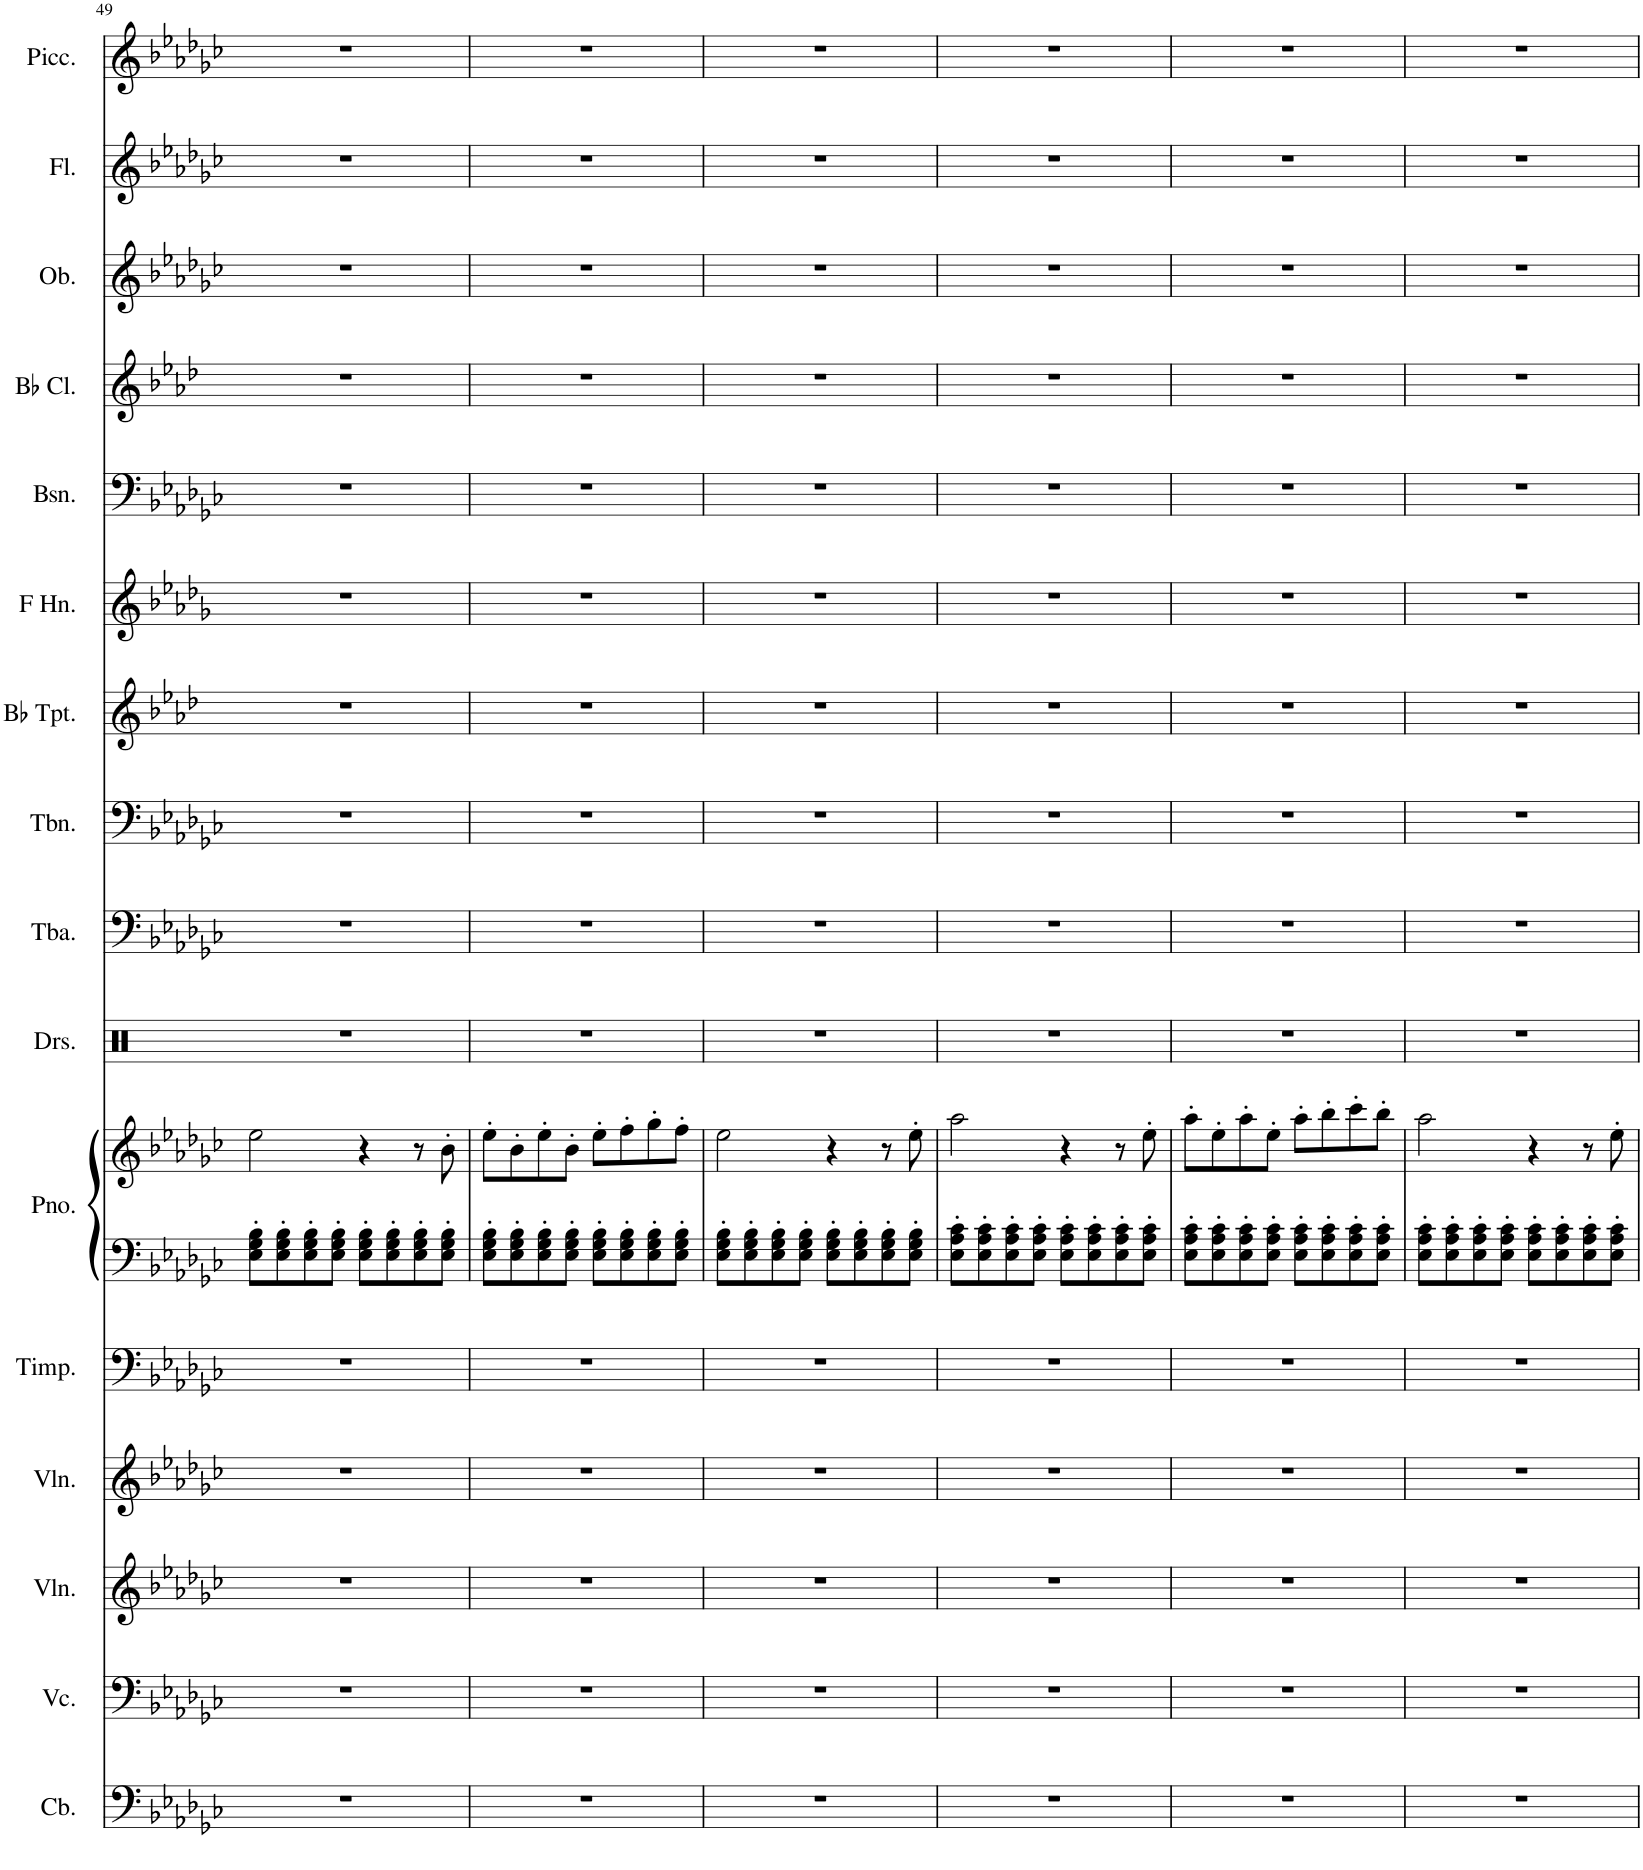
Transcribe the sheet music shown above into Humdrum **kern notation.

**kern	**kern	**kern	**kern	**kern	**kern	**kern	**kern	**kern	**kern	**kern	**kern	**kern	**kern	**kern	**kern	**kern
*part16	*part15	*part14	*part13	*part12	*part11	*part11	*part10	*part9	*part8	*part7	*part6	*part5	*part4	*part3	*part2	*part1
*staff17	*staff16	*staff15	*staff14	*staff13	*staff12	*staff11	*staff10	*staff9	*staff8	*staff7	*staff6	*staff5	*staff4	*staff3	*staff2	*staff1
*I"Contrabass	*I"Violoncello	*I"Violin	*I"Violin	*I"Timpani	*I"Piano	*	*I"Drumset	*I"Tuba	*I"Trombone	*I"Bb Trumpet	*I"Horn in F	*I"Bassoon	*I"Bb Clarinet	*I"Oboe	*I"Flute	*I"Piccolo
*I'Cb.	*I'Vc.	*I'Vln.	*I'Vln.	*I'Timp.	*I'Pno.	*	*I'Drs.	*I'Tba.	*I'Tbn.	*I'Bb Tpt.	*	*I'Bsn.	*I'Bb Cl.	*I'Ob.	*I'Fl.	*I'Picc.
!!LO:PB:g=z
*clefF4	*clefF4	*clefG2	*clefG2	*clefF4	*clefF4	*clefG2	*clefX	*clefF4	*clefF4	*clefG2	*clefG2	*clefF4	*clefG2	*clefG2	*clefG2	*clefG2
*Trd7c12	*	*	*	*	*	*	*	*	*	*Trd1c2	*Trd4c7	*	*Trd1c2	*	*	*Trd-7c-12
*k[b-e-a-d-g-c-]	*k[b-e-a-d-g-c-]	*k[b-e-a-d-g-c-]	*k[b-e-a-d-g-c-]	*k[b-e-a-d-g-c-]	*k[b-e-a-d-g-c-]	*k[b-e-a-d-g-c-]	*k[]	*k[b-e-a-d-g-c-]	*k[b-e-a-d-g-c-]	*k[b-e-a-d-]	*k[b-e-a-d-g-]	*k[b-e-a-d-g-c-]	*k[b-e-a-d-]	*k[b-e-a-d-g-c-]	*k[b-e-a-d-g-c-]	*k[b-e-a-d-g-c-]
*M4/4	*M4/4	*M4/4	*M4/4	*M4/4	*M4/4	*M4/4	*M4/4	*M4/4	*M4/4	*M4/4	*M4/4	*M4/4	*M4/4	*M4/4	*M4/4	*M4/4
=49	=49	=49	=49	=49	=49	=49	=49	=49	=49	=49	=49	=49	=49	=49	=49	=49
1r	1r	1r	1r	1r	8E-\' 8G-\' 8B-\'L	2ee-\	1r	1r	1r	1r	1r	1r	1r	1r	1r	1r
.	.	.	.	.	8E-\' 8G-\' 8B-\'	.	.	.	.	.	.	.	.	.	.	.
.	.	.	.	.	8E-\' 8G-\' 8B-\'	.	.	.	.	.	.	.	.	.	.	.
.	.	.	.	.	8E-\' 8G-\' 8B-\'J	.	.	.	.	.	.	.	.	.	.	.
.	.	.	.	.	8E-\' 8G-\' 8B-\'L	4r	.	.	.	.	.	.	.	.	.	.
.	.	.	.	.	8E-\' 8G-\' 8B-\'	.	.	.	.	.	.	.	.	.	.	.
.	.	.	.	.	8E-\' 8G-\' 8B-\'	8r	.	.	.	.	.	.	.	.	.	.
.	.	.	.	.	8E-\' 8G-\' 8B-\'J	8b-'\	.	.	.	.	.	.	.	.	.	.
=50	=50	=50	=50	=50	=50	=50	=50	=50	=50	=50	=50	=50	=50	=50	=50	=50
1r	1r	1r	1r	1r	8E-\' 8G-\' 8B-\'L	8ee-'\L	1r	1r	1r	1r	1r	1r	1r	1r	1r	1r
.	.	.	.	.	8E-\' 8G-\' 8B-\'	8b-'\	.	.	.	.	.	.	.	.	.	.
.	.	.	.	.	8E-\' 8G-\' 8B-\'	8ee-'\	.	.	.	.	.	.	.	.	.	.
.	.	.	.	.	8E-\' 8G-\' 8B-\'J	8b-'\J	.	.	.	.	.	.	.	.	.	.
.	.	.	.	.	8E-\' 8G-\' 8B-\'L	8ee-'\L	.	.	.	.	.	.	.	.	.	.
.	.	.	.	.	8E-\' 8G-\' 8B-\'	8ff'\	.	.	.	.	.	.	.	.	.	.
.	.	.	.	.	8E-\' 8G-\' 8B-\'	8gg-'\	.	.	.	.	.	.	.	.	.	.
.	.	.	.	.	8E-\' 8G-\' 8B-\'J	8ff'\J	.	.	.	.	.	.	.	.	.	.
=51	=51	=51	=51	=51	=51	=51	=51	=51	=51	=51	=51	=51	=51	=51	=51	=51
1r	1r	1r	1r	1r	8E-\' 8G-\' 8B-\'L	2ee-\	1r	1r	1r	1r	1r	1r	1r	1r	1r	1r
.	.	.	.	.	8E-\' 8G-\' 8B-\'	.	.	.	.	.	.	.	.	.	.	.
.	.	.	.	.	8E-\' 8G-\' 8B-\'	.	.	.	.	.	.	.	.	.	.	.
.	.	.	.	.	8E-\' 8G-\' 8B-\'J	.	.	.	.	.	.	.	.	.	.	.
.	.	.	.	.	8E-\' 8G-\' 8B-\'L	4r	.	.	.	.	.	.	.	.	.	.
.	.	.	.	.	8E-\' 8G-\' 8B-\'	.	.	.	.	.	.	.	.	.	.	.
.	.	.	.	.	8E-\' 8G-\' 8B-\'	8r	.	.	.	.	.	.	.	.	.	.
.	.	.	.	.	8E-\' 8G-\' 8B-\'J	8ee-'\	.	.	.	.	.	.	.	.	.	.
=52	=52	=52	=52	=52	=52	=52	=52	=52	=52	=52	=52	=52	=52	=52	=52	=52
1r	1r	1r	1r	1r	8E-\' 8A-\' 8c-\'L	2aa-\	1r	1r	1r	1r	1r	1r	1r	1r	1r	1r
.	.	.	.	.	8E-\' 8A-\' 8c-\'	.	.	.	.	.	.	.	.	.	.	.
.	.	.	.	.	8E-\' 8A-\' 8c-\'	.	.	.	.	.	.	.	.	.	.	.
.	.	.	.	.	8E-\' 8A-\' 8c-\'J	.	.	.	.	.	.	.	.	.	.	.
.	.	.	.	.	8E-\' 8A-\' 8c-\'L	4r	.	.	.	.	.	.	.	.	.	.
.	.	.	.	.	8E-\' 8A-\' 8c-\'	.	.	.	.	.	.	.	.	.	.	.
.	.	.	.	.	8E-\' 8A-\' 8c-\'	8r	.	.	.	.	.	.	.	.	.	.
.	.	.	.	.	8E-\' 8A-\' 8c-\'J	8ee-'\	.	.	.	.	.	.	.	.	.	.
=53	=53	=53	=53	=53	=53	=53	=53	=53	=53	=53	=53	=53	=53	=53	=53	=53
1r	1r	1r	1r	1r	8E-\' 8A-\' 8c-\'L	8aa-'\L	1r	1r	1r	1r	1r	1r	1r	1r	1r	1r
.	.	.	.	.	8E-\' 8A-\' 8c-\'	8ee-'\	.	.	.	.	.	.	.	.	.	.
.	.	.	.	.	8E-\' 8A-\' 8c-\'	8aa-'\	.	.	.	.	.	.	.	.	.	.
.	.	.	.	.	8E-\' 8A-\' 8c-\'J	8ee-'\J	.	.	.	.	.	.	.	.	.	.
.	.	.	.	.	8E-\' 8A-\' 8c-\'L	8aa-'\L	.	.	.	.	.	.	.	.	.	.
.	.	.	.	.	8E-\' 8A-\' 8c-\'	8bb-'\	.	.	.	.	.	.	.	.	.	.
.	.	.	.	.	8E-\' 8A-\' 8c-\'	8ccc-'\	.	.	.	.	.	.	.	.	.	.
.	.	.	.	.	8E-\' 8A-\' 8c-\'J	8bb-'\J	.	.	.	.	.	.	.	.	.	.
=54	=54	=54	=54	=54	=54	=54	=54	=54	=54	=54	=54	=54	=54	=54	=54	=54
1r	1r	1r	1r	1r	8E-\' 8A-\' 8c-\'L	2aa-\	1r	1r	1r	1r	1r	1r	1r	1r	1r	1r
.	.	.	.	.	8E-\' 8A-\' 8c-\'	.	.	.	.	.	.	.	.	.	.	.
.	.	.	.	.	8E-\' 8A-\' 8c-\'	.	.	.	.	.	.	.	.	.	.	.
.	.	.	.	.	8E-\' 8A-\' 8c-\'J	.	.	.	.	.	.	.	.	.	.	.
.	.	.	.	.	8E-\' 8A-\' 8c-\'L	4r	.	.	.	.	.	.	.	.	.	.
.	.	.	.	.	8E-\' 8A-\' 8c-\'	.	.	.	.	.	.	.	.	.	.	.
.	.	.	.	.	8E-\' 8A-\' 8c-\'	8r	.	.	.	.	.	.	.	.	.	.
.	.	.	.	.	8E-\' 8A-\' 8c-\'J	8ee-'\	.	.	.	.	.	.	.	.	.	.
=	=	=	=	=	=	=	=	=	=	=	=	=	=	=	=	=
*-	*-	*-	*-	*-	*-	*-	*-	*-	*-	*-	*-	*-	*-	*-	*-	*-
